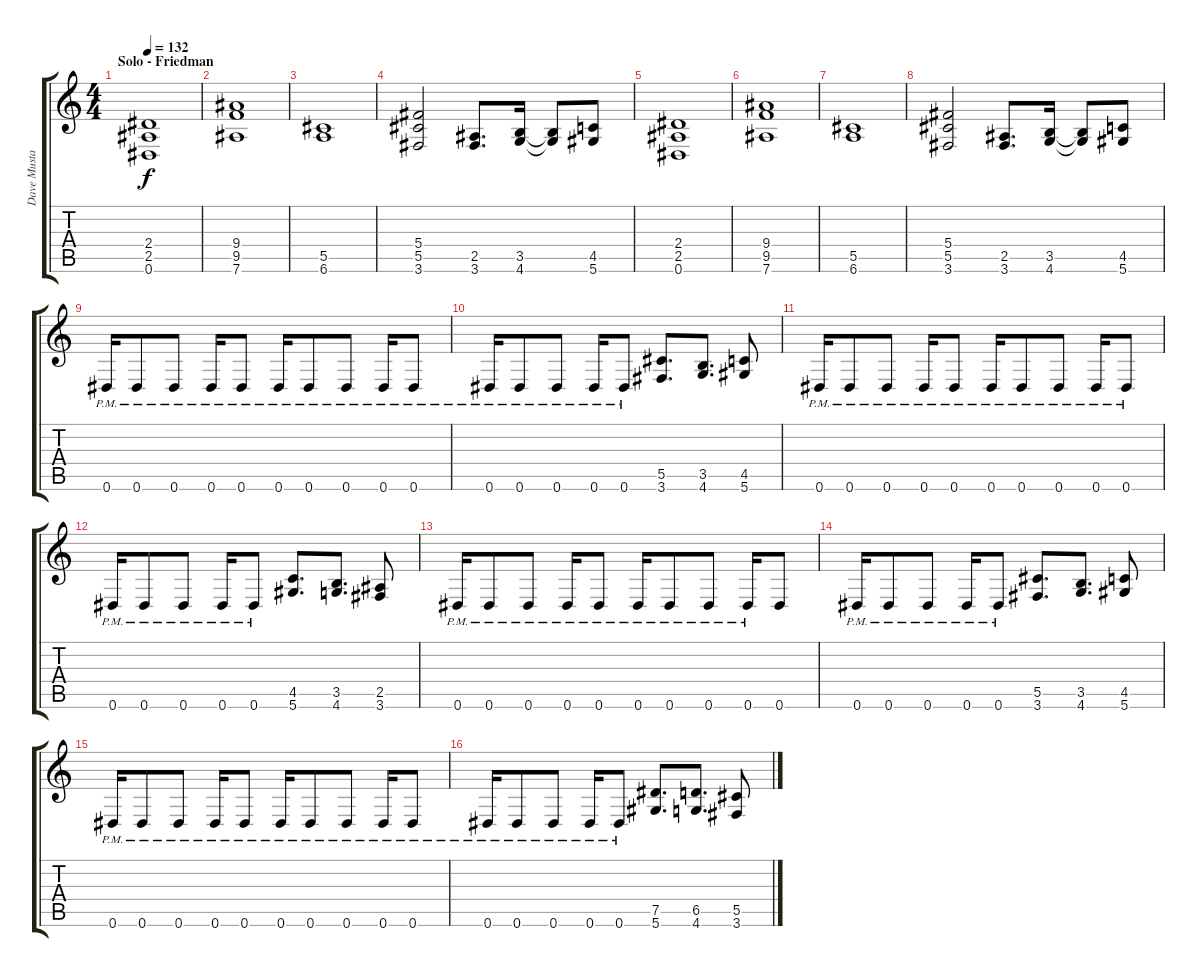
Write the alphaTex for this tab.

\track ("Dave Mustaine" "Dave Musta") {instrument distortionguitar}
\staff {score tabs}
\tuning (Eb4 Bb3 Gb3 Db3 Ab2 Eb2) {hide}
\ts (4 4)
\section ("" "Solo - Friedman")
\tempo 132
\clef g2
\ks c
(2.4 2.5 0.6).1{dy f} |
(9.4 9.5 7.6).1 |
(5.5 6.6).1 |
(5.4 5.5 3.6).2 (2.5 3.6).8{d} (3.5 4.6).16 (3.5{t} 4.6{t}).8 (4.5 5.6).8 |
(2.4 2.5 0.6).1 |
(9.4 9.5 7.6).1 |
(5.5 6.6).1 |
(5.4 5.5 3.6).2 (2.5 3.6).8{d} (3.5 4.6).16 (3.5{t} 4.6{t}).8 (4.5 5.6).8 |
0.6{pm}.16 0.6{pm}.8 0.6{pm}.8 0.6{pm}.16 0.6{pm}.8 0.6{pm}.16 0.6{pm}.8 0.6{pm}.8 0.6{pm}.16 0.6{pm}.8 |
0.6{pm}.16 0.6{pm}.8 0.6{pm}.8 0.6{pm}.16 0.6{pm}.8 (5.5 3.6).8{d} (3.5 4.6).8{d} (4.5 5.6).8 |
0.6{pm}.16 0.6{pm}.8 0.6{pm}.8 0.6{pm}.16 0.6{pm}.8 0.6{pm}.16 0.6{pm}.8 0.6{pm}.8 0.6{pm}.16 0.6{pm}.8 |
0.6{pm}.16 0.6{pm}.8 0.6{pm}.8 0.6{pm}.16 0.6{pm}.8 (4.5 5.6).8{d} (3.5 4.6).8{d} (2.5 3.6).8 |
0.6{pm}.16 0.6{pm}.8 0.6{pm}.8 0.6{pm}.16 0.6{pm}.8 0.6{pm}.16 0.6{pm}.8 0.6{pm}.8 0.6{pm}.16 0.6.8 |
0.6{pm}.16 0.6{pm}.8 0.6{pm}.8 0.6{pm}.16 0.6{pm}.8 (5.5 3.6).8{d} (3.5 4.6).8{d} (4.5 5.6).8 |
0.6{pm}.16 0.6{pm}.8 0.6{pm}.8 0.6{pm}.16 0.6{pm}.8 0.6{pm}.16 0.6{pm}.8 0.6{pm}.8 0.6{pm}.16 0.6{pm}.8 |
0.6{pm}.16 0.6{pm}.8 0.6{pm}.8 0.6{pm}.16 0.6{pm}.8 (7.5 5.6).8{d} (6.5 4.6).8{d} (5.5 3.6).8
